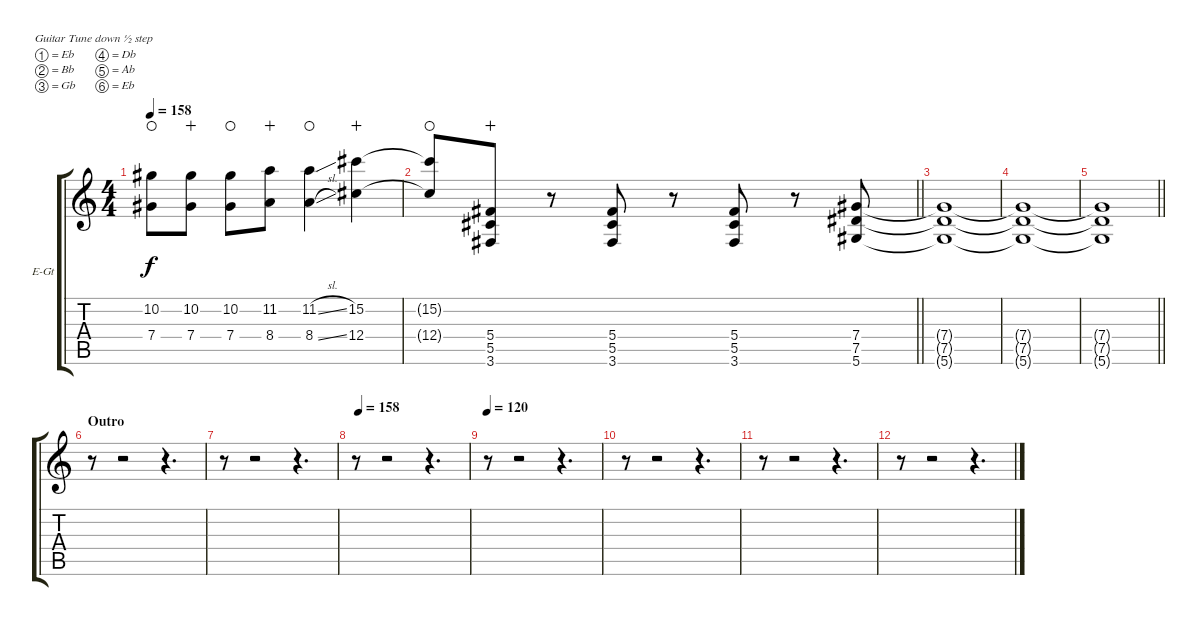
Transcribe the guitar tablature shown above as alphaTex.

\bracketExtendMode groupsimilarinstruments
\firstSystemTrackNameOrientation horizontal
\otherSystemsTrackNameOrientation horizontal
\track ("Guitar 3" "E-Gt") {instrument distortionguitar}
\staff {score tabs}
\tuning (Eb4 Bb3 Gb3 Db3 Ab2 Eb2)
\ts (4 4)
\tempo 158
\clef g2
\ks c
(10.2 7.4).8{dy f waho} (10.2 7.4).8{wahc} (10.2 7.4).8{waho} (11.2 8.4).8{wahc} (11.2{sl} 8.4{sl}).4{waho} (15.2 12.4).4{wahc} |
\barLineRight lightlight
(15.2{t} 12.4{t}).8{waho} (5.4 5.5 3.6).8{wahc} r.8 (5.4 5.5 3.6).8 r.8 (5.4 5.5 3.6).8 r.8 (7.4 7.5 5.6).8 |
(7.4{t} 7.5{t} 5.6{t}).1 |
(7.4{t} 7.5{t} 5.6{t}).1 |
\barLineRight lightlight
(7.4{t} 7.5{t} 5.6{t}).1 |
\section ("" "Outro")
r.8 r.2 r.4{d} |
r.8 r.2 r.4{d} |
\tempo (158 0.03125)
r.8 r.2 r.4{d} |
\tempo 120
r.8 r.2 r.4{d} |
r.8 r.2 r.4{d} |
r.8 r.2 r.4{d} |
r.8 r.2 r.4{d}
